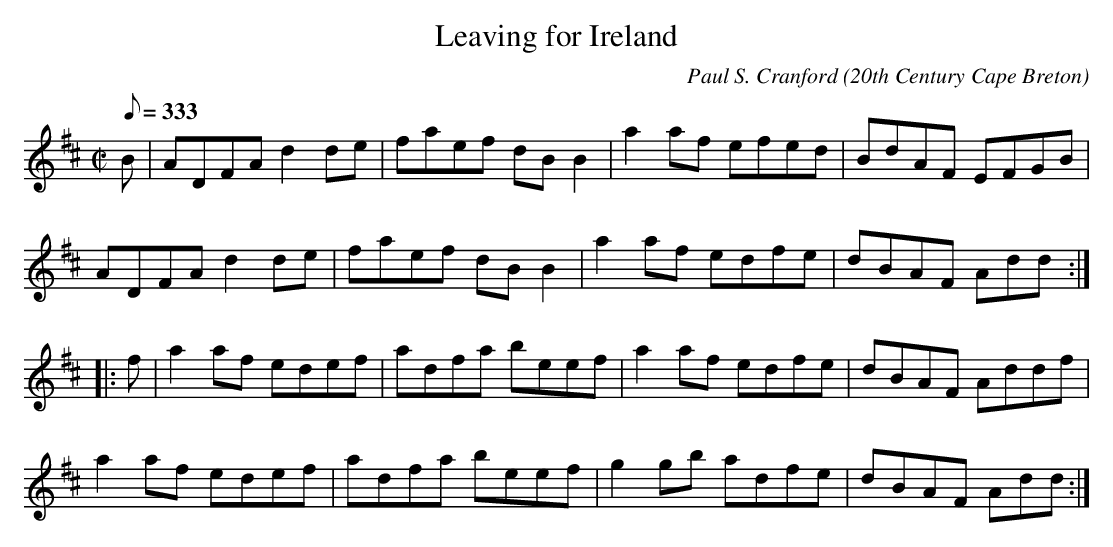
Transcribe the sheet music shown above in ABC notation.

X:1
T:Leaving for Ireland
C:Paul S. Cranford
O:20th Century Cape Breton
L:1/8
Q:333
M:C|
K:D
B|ADFA d2 de|faef dB B2|a2 af efed|BdAF EFGB|!
ADFA d2 de|faef dB B2|a2 af edfe|dBAF Add:|!
|:f|a2 af edef|adfa beef|a2 af edfe|dBAF Addf|!
a2 af edef|adfa beef|g2 gb adfe|dBAF Add:|!
